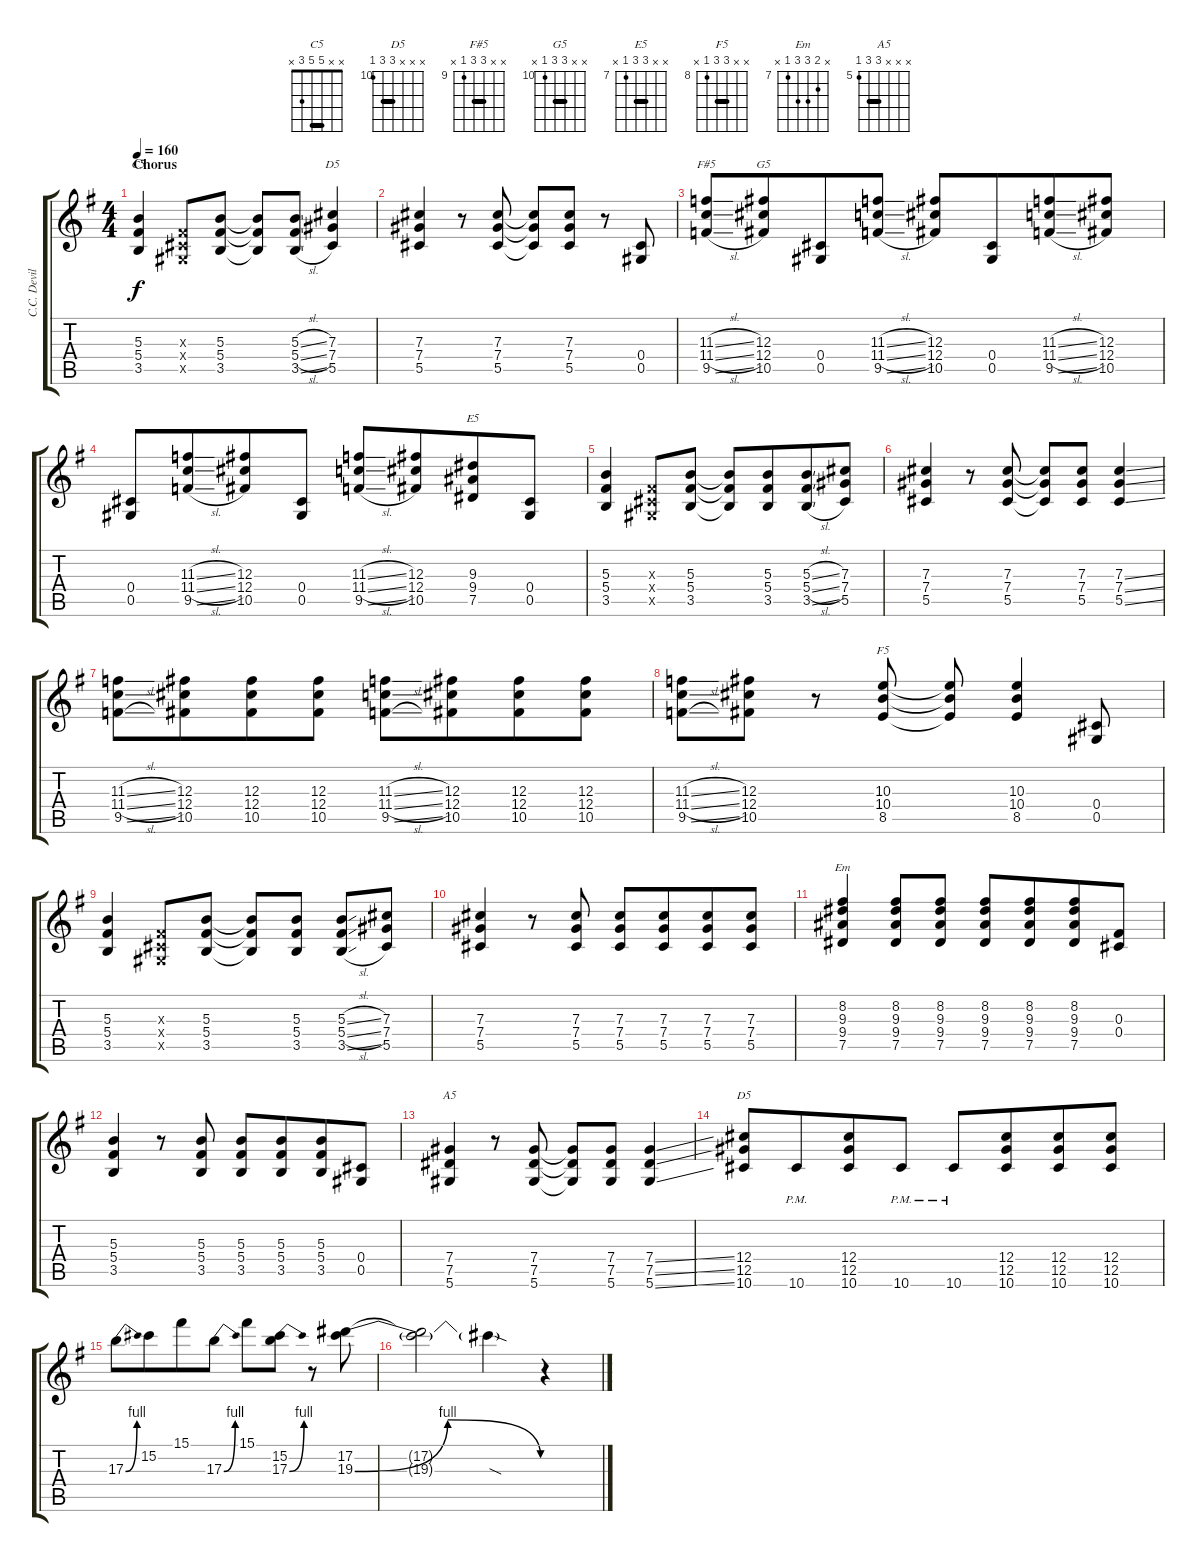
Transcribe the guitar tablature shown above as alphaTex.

\track ("C.C. Deville - Lead" "C.C. Devil") {instrument overdrivenguitar}
\staff {score tabs}
\tuning (Eb4 Bb3 Gb3 Db3 Ab2 Eb2) {hide}
\chord ("C5" x x 5 5 3 x) {barre 5}
\chord ("D5" x x 7 7 5 x) {firstfret 5 barre 7}
\chord ("F#5" x x 11 11 9 x) {firstfret 9 barre 11}
\chord ("G5" x x 12 12 10 x) {firstfret 10 barre 12}
\chord ("E5" x x 9 9 7 x) {firstfret 7 barre 9}
\chord ("F5" x x 10 10 8 x) {firstfret 8 barre 10}
\chord ("Em" x 8 9 9 7 x) {firstfret 7}
\chord ("A5" x x x 7 7 5) {firstfret 5 barre 7}
\chord ("D5" x x x 12 12 10) {firstfret 10 barre 12}
\ts (4 4)
\section ("" "Chorus")
\tempo 160
\clef g2
\ks g
(5.3 5.4 3.5).4{ch "C5" dy f} (0.3{x} 0.4{x} 0.5{x}).8 (5.3 5.4 3.5).8 (5.3{t} 5.4{t} 3.5{t}).8 (5.3{sl} 5.4{sl} 3.5{sl}).8 (7.3 7.4 5.5).4{ch "D5"} |
(7.3 7.4 5.5).4 r.8 (7.3 7.4 5.5).8 (7.3{t} 7.4{t} 5.5{t}).8 (7.3 7.4 5.5).8 r.8 (0.4 0.5).8 |
(11.3{sl} 11.4{sl} 9.5{sl}).8{ch "F#5"} (12.3 12.4 10.5).8{ch "G5" beam merge} (0.4 0.5).8 (11.3{sl} 11.4{sl} 9.5{sl}).8 (12.3 12.4 10.5).8 (0.4 0.5).8{beam merge} (11.3{sl} 11.4{sl} 9.5{sl}).8 (12.3 12.4 10.5).8 |
(0.4 0.5).8 (11.3{sl} 11.4{sl} 9.5{sl}).8{beam merge} (12.3 12.4 10.5).8 (0.4 0.5).8 (11.3{sl} 11.4{sl} 9.5{sl}).8 (12.3 12.4 10.5).8{beam merge} (9.3 9.4 7.5).8{ch "E5"} (0.4 0.5).8 |
(5.3 5.4 3.5).4 (0.3{x} 0.4{x} 0.5{x}).8 (5.3 5.4 3.5).8 (5.3{t} 5.4{t} 3.5{t}).8 (5.3 5.4 3.5).8{beam merge} (5.3{sl} 5.4{sl} 3.5{sl}).8 (7.3 7.4 5.5).8 |
(7.3 7.4 5.5).4 r.8 (7.3 7.4 5.5).8 (7.3{t} 7.4{t} 5.5{t}).8 (7.3 7.4 5.5).8 (7.3{ss} 7.4{ss} 5.5{ss}).4 |
(11.3{sl} 11.4{sl} 9.5{sl}).8 (12.3 12.4 10.5).8{beam merge} (12.3 12.4 10.5).8 (12.3 12.4 10.5).8 (11.3{sl} 11.4{sl} 9.5{sl}).8 (12.3 12.4 10.5).8{beam merge} (12.3 12.4 10.5).8 (12.3 12.4 10.5).8 |
(11.3{sl} 11.4{sl} 9.5{sl}).8 (12.3 12.4 10.5).8 r.8 (10.3 10.4 8.5).8{ch "F5"} (10.3{t} 10.4{t} 8.5{t}).8 (10.3 10.4 8.5).4 (0.4 0.5).8 |
(5.3 5.4 3.5).4 (0.3{x} 0.4{x} 0.5{x}).8 (5.3 5.4 3.5).8 (5.3{t} 5.4{t} 3.5{t}).8 (5.3 5.4 3.5).8 (5.3{sl} 5.4{sl} 3.5{sl}).8 (7.3 7.4 5.5).8 |
(7.3 7.4 5.5).4 r.8 (7.3 7.4 5.5).8 (7.3 7.4 5.5).8 (7.3 7.4 5.5).8{beam merge} (7.3 7.4 5.5).8 (7.3 7.4 5.5).8 |
(8.2 9.3 9.4 7.5).4{ch "Em"} (8.2 9.3 9.4 7.5).8 (8.2 9.3 9.4 7.5).8 (8.2 9.3 9.4 7.5).8 (8.2 9.3 9.4 7.5).8{beam merge} (8.2 9.3 9.4 7.5).8 (0.3 0.4).8 |
(5.3 5.4 3.5).4 r.8 (5.3 5.4 3.5).8 (5.3 5.4 3.5).8 (5.3 5.4 3.5).8{beam merge} (5.3 5.4 3.5).8 (0.4 0.5).8 |
(7.4 7.5 5.6).4{ch "A5"} r.8 (7.4 7.5 5.6).8 (7.4{t} 7.5{t} 5.6{t}).8 (7.4 7.5 5.6).8 (7.4{ss} 7.5{ss} 5.6{ss}).4 |
(12.4 12.5 10.6).8{ch "D5"} 10.6{pm}.8{beam merge} (12.4 12.5 10.6).8 10.6{pm}.8 10.6{pm}.8 (12.4 12.5 10.6).8{beam merge} (12.4 12.5 10.6).8 (12.4 12.5 10.6).8 |
17.3{be (bend 0 0 60 4)}.8 15.2.8{beam merge} 15.1.8 17.3{be (bend 0 0 60 4)}.8 15.1.8 (15.2 17.3{be (bend 0 0 60 4)}).8 r.8 (17.2 19.3{be (bendrelease 0 0 10 4 49 4 60 0)}).8 |
(17.2{t} 19.3{t}).2 19.3{sod t}.4 r.4
